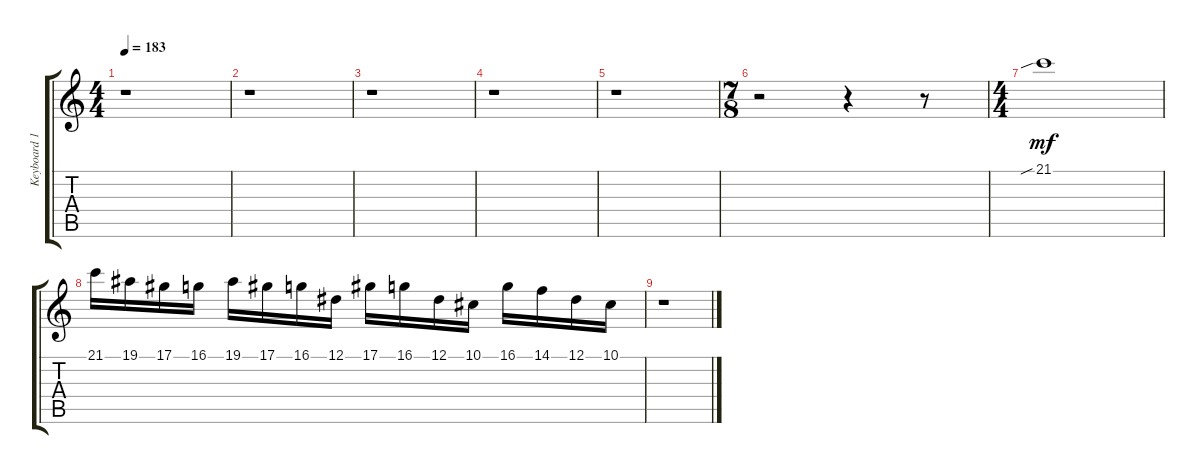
\track ("Keyboard 1" "Keyboard 1") {instrument lead2sawtooth}
\staff {score tabs}
\tuning (Eb4 Bb3 Gb3 Db3 Ab2 Db2) {hide}
\ts (4 4)
\tempo 183
\clef g2
\ks c
r.1{dy f} |
r.1 |
r.1 |
r.1 |
r.1 |
\ts (7 8)
r.2 r.4{volume 3 instrument drawbarorgan} r.8 |
\ts (4 4)
21.1{sib}.1{dy mf} |
21.1.16{volume 0} 19.1.16 17.1.16 16.1.16 19.1.16 17.1.16 16.1.16 12.1.16 17.1.16 16.1.16 12.1.16 10.1.16 16.1.16 14.1.16 12.1.16 10.1.16 |
r.1
